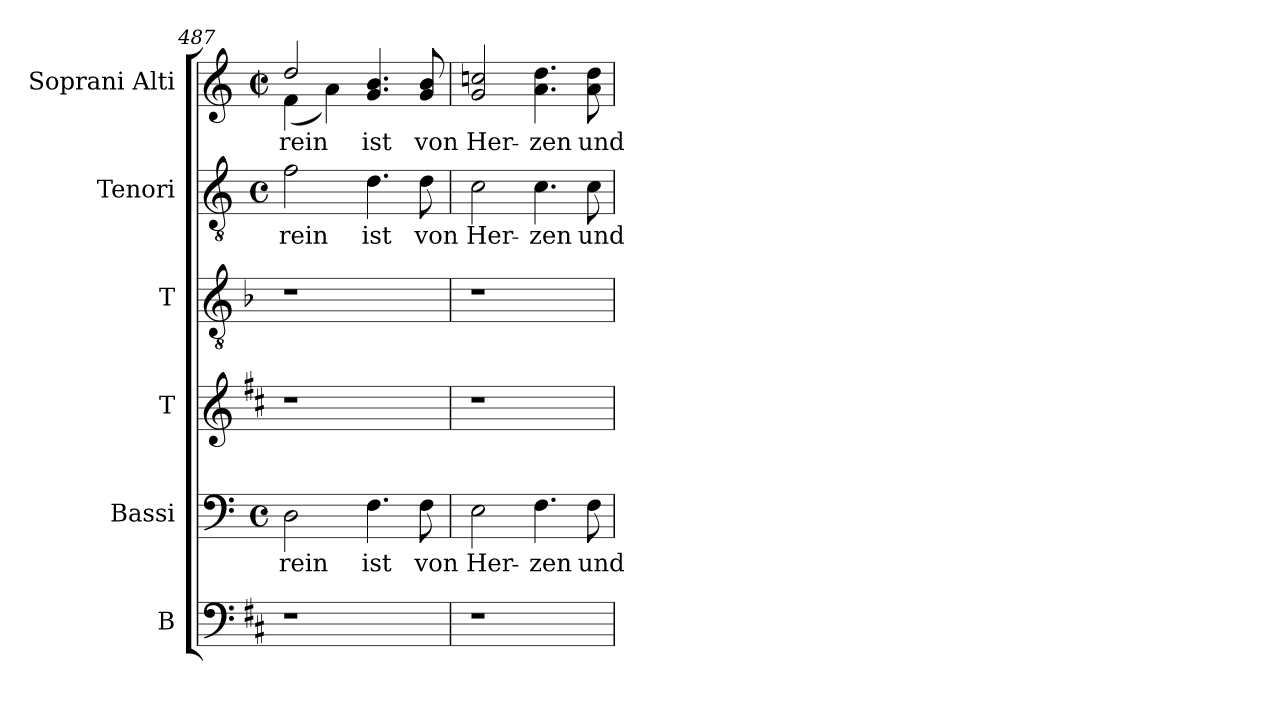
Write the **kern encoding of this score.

**kern	**kern	**text	**kern	**kern	**kern	**text	**kern	**text
*part6	*part5	*part5	*part4	*part3	*part2	*part2	*part1	*part1
*staff6	*staff5	*staff5	*staff4	*staff3	*staff2	*staff2	*staff1	*staff1
*I"B	*I"Bassi	*	*I"T	*I"T	*I"Tenori	*	*I"Soprani  Alti	*
*I'B	*I'B	*	*I'T	*I'T	*I'T	*	*I'S  A	*
*clefF4	*clefF4	*	*clefG2	*clefGv2	*clefGv2	*	*clefG2	*
*k[f#c#]	*k[]	*	*k[f#c#]	*k[b-]	*k[]	*	*k[]	*
*D:	*C:	*	*D:	*F:	*C:	*	*C:	*
*	*M4/4	*	*	*	*M4/4	*	*M2/2	*
*	*met(c)	*	*	*	*met(c)	*	*met(c|)	*
=487	=487	=487	=487	=487	=487	=487	=487	=487
!	!	!LO:LY:b:cj	!	!	!	!LO:LY:b:cj	!	!LO:LY:b:cj
*	*	*	*	*	*	*	*^	*
1r	2D\	rein	1r	1r	2f\	rein	2dd/	(<4f\	rein
.	.	.	.	.	.	.	.	4a\)	.
!	!	!LO:LY:b:cj	!	!	!	!LO:LY:b:cj	!	!	!LO:LY:b:cj
.	4.F\	ist	.	.	4.d\	ist	4.b/ 4.g/	2ryy	ist
!	!	!LO:LY:b:cj	!	!	!	!LO:LY:b:cj	!	!	!LO:LY:b:cj
.	8F\	von	.	.	8d\	von	8b/ 8g/	.	von
*	*	*	*	*	*	*	*v	*v	*
!!LO:LB:g=z
=488	=488	=488	=488	=488	=488	=488	=488	=488
!	!	!LO:LY:b:cj	!	!	!	!LO:LY:b:cj	!	!LO:LY:b:cj
1r	2E\	Her-	1r	1r	2c\	Her-	2ccn/ 2g/	Her-
!	!	!LO:LY:b:cj	!	!	!	!LO:LY:b:cj	!	!LO:LY:b:cj
.	4.F\	-zen	.	.	4.c\	-zen	4.dd\ 4.a\	-zen
!	!	!LO:LY:b:cj	!	!	!	!LO:LY:b:cj	!	!LO:LY:b:cj
.	8F\	und	.	.	8c\	und	8dd\ 8a\	und
=	=	=	=	=	=	=	=	=
*-	*-	*-	*-	*-	*-	*-	*-	*-
